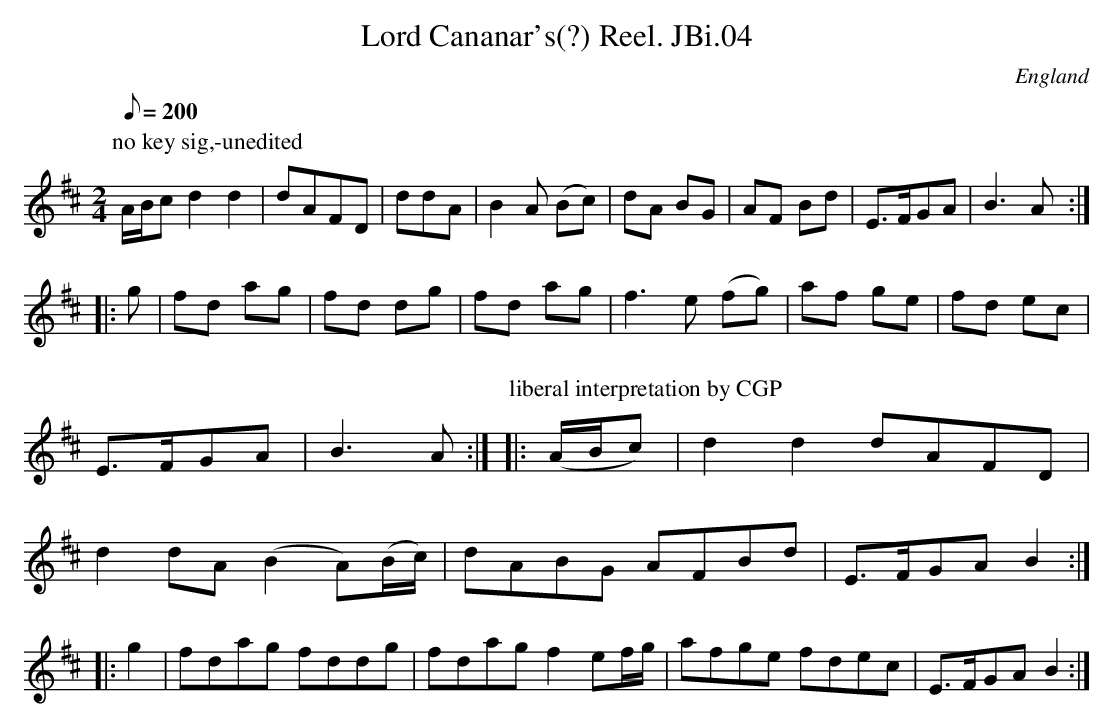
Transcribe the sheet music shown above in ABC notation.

X:1
T:Lord Cananar's(?) Reel. JBi.04
L:1/8
M:2/4
O:England
Q:200
K:D
P:no key sig,-unedited
A/B/cd2d2|dAFD|ddA|\
B2A (Bc)|dA BG|AF Bd|E>FGA|B3A:|!
|:g|fd ag|fd dg|fd ag|f3e (fg)|af ge|fd ec|E>FGA|B3A:|
P:liberal interpretation by CGP
|:(A/B/c)|d2d2 dAFD|d2dA (B2A)(B/c/)|dABG AFBd|E>FGA B2:|!
|:g2|fdag fddg|fdag f2 ef/g/|afge fdec|E>FGA B2:|
